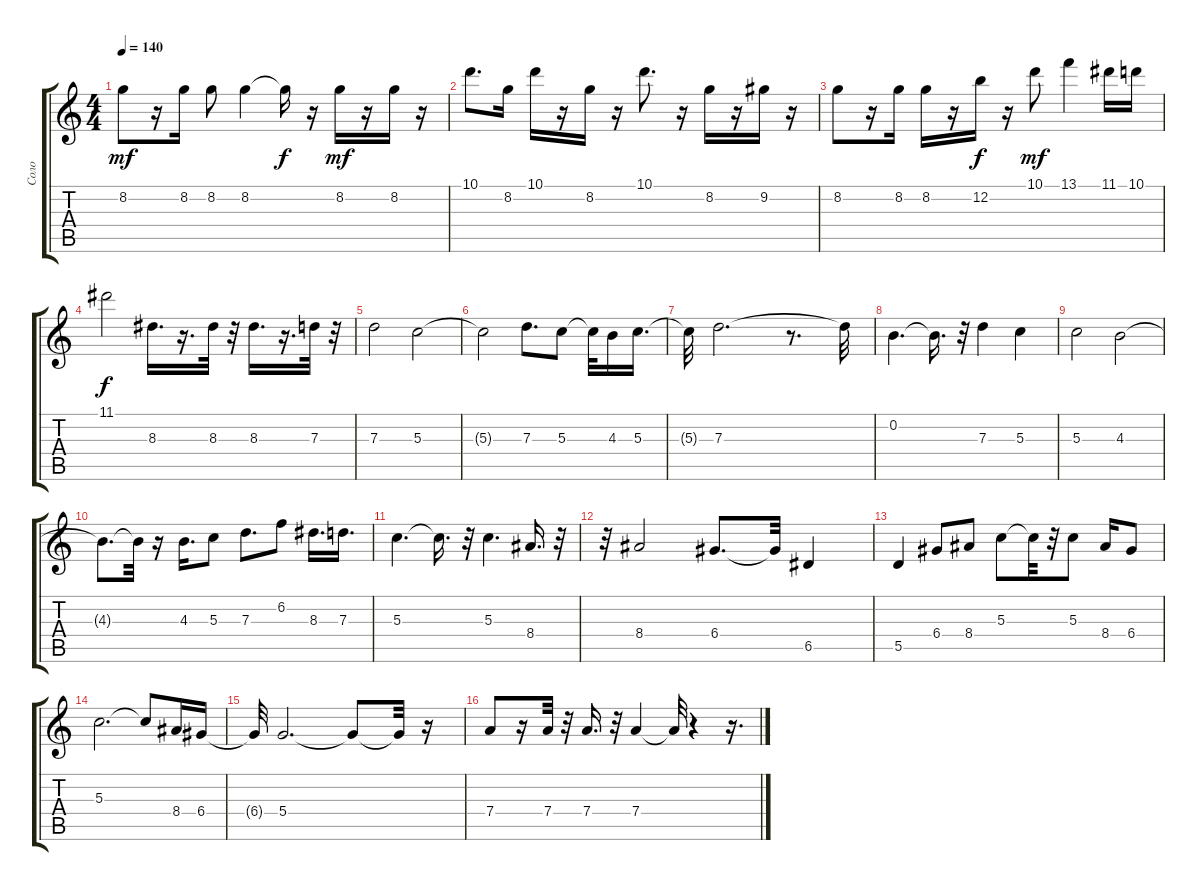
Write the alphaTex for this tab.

\track ("Соло" "Соло") {instrument overdrivenguitar}
\staff {score tabs}
\tuning (E4 B3 G3 D3 A2 E2) {hide}
\ts (4 4)
\tempo 140
\clef g2
\ks c
8.2.8{dy mf} r.16 8.2.16 8.2.8 8.2.4 8.2{t}.16{dy f} r.16 8.2.16{dy mf} r.16 8.2.16 r.16 |
10.1.8{d} 8.2.16 10.1.16 r.16 8.2.16 r.16 10.1.8{d} r.16 8.2.16 r.16 9.2.16 r.16 |
8.2.8 r.16 8.2.16 8.2.16 r.16 12.2.16{dy f} r.16 10.1.8{dy mf} 13.1.4 11.1.16 10.1.16 |
11.1.2{dy f} 8.3.16{d} r.16{d} 8.3.32 r.32 8.3.16{d} r.16{d} 7.3.32 r.32 |
7.3.2 5.3.2 |
5.3{t}.2 7.3.8{d} 5.3.8 5.3{t}.32 4.3.16 5.3.16{d} |
5.3{t}.32 7.3.2{d} r.8{d} 7.3{t}.32 |
0.2.4{d} 0.2{t}.16{d} r.32 7.3.4 5.3.4 |
5.3.2 4.3.2 |
4.3{t}.8{d} 4.3{t}.32 r.16 4.3.16{d} 5.3.8 7.3.8{d} 6.2.8 8.3.16{d} 7.3.16{d} |
5.3.4{d} 5.3{t}.16{d} r.32 5.3.4{d} 8.4.16{d} r.32 |
r.32 8.4.2 6.4.8{d} 6.4{t}.32 6.5.4 |
5.5.4 6.4.8 8.4.8 5.3.8 5.3{t}.32 r.32 5.3.8 8.4.16 6.4.8 |
5.3.2{d} 5.3{t}.8 8.4.16 6.4.16 |
6.4{t}.32 5.4.2{d} 5.4{t}.8 5.4{t}.32 r.16 |
7.4.8 r.16 7.4.32 r.32 7.4.16{d} r.32 7.4.4 7.4{t}.32 r.4 r.16{d}
